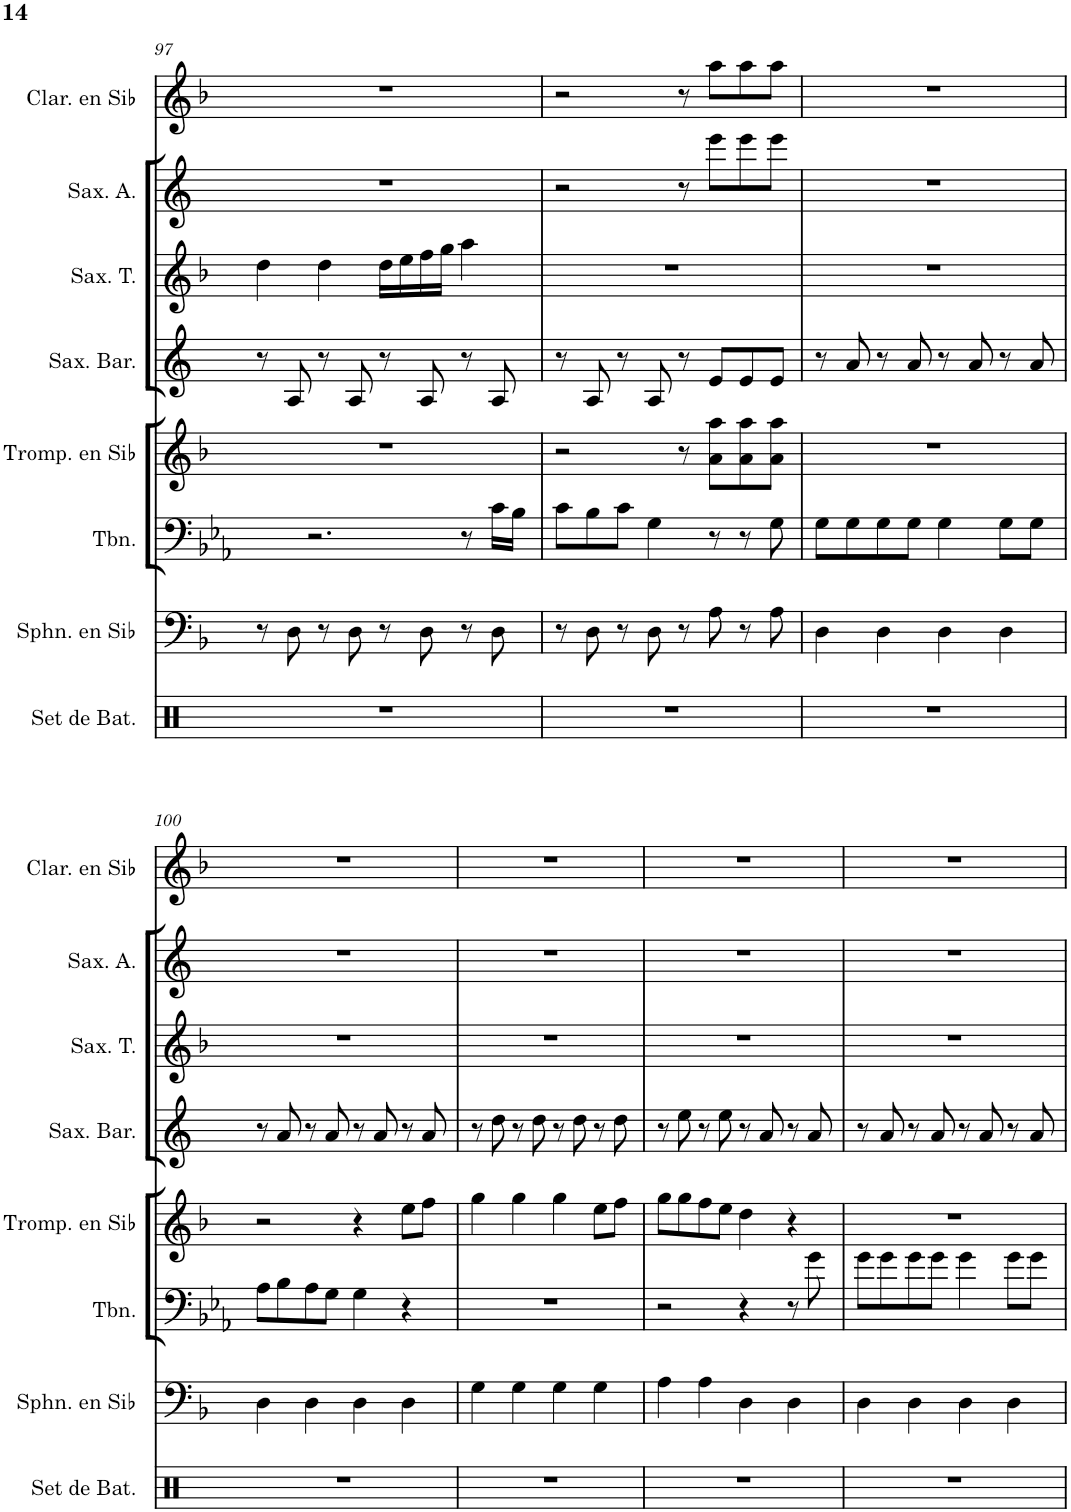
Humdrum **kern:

**kern	**kern	**kern	**kern	**kern	**kern	**kern	**kern
*part8	*part7	*part6	*part5	*part4	*part3	*part2	*part1
*staff8	*staff7	*staff6	*staff5	*staff4	*staff3	*staff2	*staff1
*I"Set de batterie	*I"Sousaphone en Sib	*I"Trombone	*I"Trompette en Sib	*I"Saxophone Baryton	*I"Saxophone Ténor	*I"Saxophone Alto	*I"Clarinette en Sib
*I'Set de Bat.	*I'Sphn. en Sib	*I'Tbn.	*I'Tromp. en Sib	*I'Sax. Bar.	*I'Sax. T.	*I'Sax. A.	*I'Clar. en Sib
!!LO:PB:g=z
*clefX	*clefF4	*clefF4	*clefG2	*clefG2	*clefG2	*clefG2	*clefG2
*	*Trd8c14	*	*Trd1c2	*Trd12c21	*Trd8c14	*Trd5c9	*Trd1c2
*k[]	*k[b-]	*k[b-e-a-]	*k[b-]	*k[]	*k[b-]	*k[]	*k[b-]
*M4/4	*M4/4	*M4/4	*M4/4	*M4/4	*M4/4	*M4/4	*M4/4
=97	=97	=97	=97	=97	=97	=97	=97
1r	8r	2.r	1r	8r	4dd\	1r	1r
.	8D\	.	.	8A/	.	.	.
.	8r	.	.	8r	4dd\	.	.
.	8D\	.	.	8A/	.	.	.
.	8r	.	.	8r	16dd\LL	.	.
.	.	.	.	.	16ee\	.	.
.	8D\	.	.	8A/	16ff\	.	.
.	.	.	.	.	16gg\JJ	.	.
.	8r	8r	.	8r	4aa\	.	.
.	8D\	16c\LL	.	8A/	.	.	.
.	.	16B-\JJ	.	.	.	.	.
=98	=98	=98	=98	=98	=98	=98	=98
1r	8r	8c\L	2r	8r	1r	2r	2r
.	8D\	8B-\	.	8A/	.	.	.
.	8r	8c\J	.	8r	.	.	.
.	8D\	4G\	.	8A/	.	.	.
.	8r	.	8r	8r	.	8r	8r
.	8A\	8r	8a\ 8aa\L	8e/L	.	8eee\L	8aa\L
.	8r	8r	8a\ 8aa\	8e/	.	8eee\	8aa\
.	8A\	8G\	8a\ 8aa\J	8e/J	.	8eee\J	8aa\J
=99	=99	=99	=99	=99	=99	=99	=99
1r	4D\	8G\L	1r	8r	1r	1r	1r
.	.	8G\	.	8a/	.	.	.
.	4D\	8G\	.	8r	.	.	.
.	.	8G\J	.	8a/	.	.	.
.	4D\	4G\	.	8r	.	.	.
.	.	.	.	8a/	.	.	.
.	4D\	8G\L	.	8r	.	.	.
.	.	8G\J	.	8a/	.	.	.
!!LO:LB:g=z
=100	=100	=100	=100	=100	=100	=100	=100
1r	4D\	8A-\L	2r	8r	1r	1r	1r
.	.	8B-\	.	8a/	.	.	.
.	4D\	8A-\	.	8r	.	.	.
.	.	8G\J	.	8a/	.	.	.
.	4D\	4G\	4r	8r	.	.	.
.	.	.	.	8a/	.	.	.
.	4D\	4r	8ee\L	8r	.	.	.
.	.	.	8ff\J	8a/	.	.	.
=101	=101	=101	=101	=101	=101	=101	=101
1r	4G\	1r	4gg\	8r	1r	1r	1r
.	.	.	.	8dd\	.	.	.
.	4G\	.	4gg\	8r	.	.	.
.	.	.	.	8dd\	.	.	.
.	4G\	.	4gg\	8r	.	.	.
.	.	.	.	8dd\	.	.	.
.	4G\	.	8ee\L	8r	.	.	.
.	.	.	8ff\J	8dd\	.	.	.
=102	=102	=102	=102	=102	=102	=102	=102
1r	4A\	2r	8gg\L	8r	1r	1r	1r
.	.	.	8gg\	8ee\	.	.	.
.	4A\	.	8ff\	8r	.	.	.
.	.	.	8ee\J	8ee\	.	.	.
.	4D\	4r	4dd\	8r	.	.	.
.	.	.	.	8a/	.	.	.
.	4D\	8r	4r	8r	.	.	.
.	.	8g\	.	8a/	.	.	.
=103	=103	=103	=103	=103	=103	=103	=103
1r	4D\	8g\L	1r	8r	1r	1r	1r
.	.	8g\	.	8a/	.	.	.
.	4D\	8g\	.	8r	.	.	.
.	.	8g\J	.	8a/	.	.	.
.	4D\	4g\	.	8r	.	.	.
.	.	.	.	8a/	.	.	.
.	4D\	8g\L	.	8r	.	.	.
.	.	8g\J	.	8a/	.	.	.
=	=	=	=	=	=	=	=
*-	*-	*-	*-	*-	*-	*-	*-
